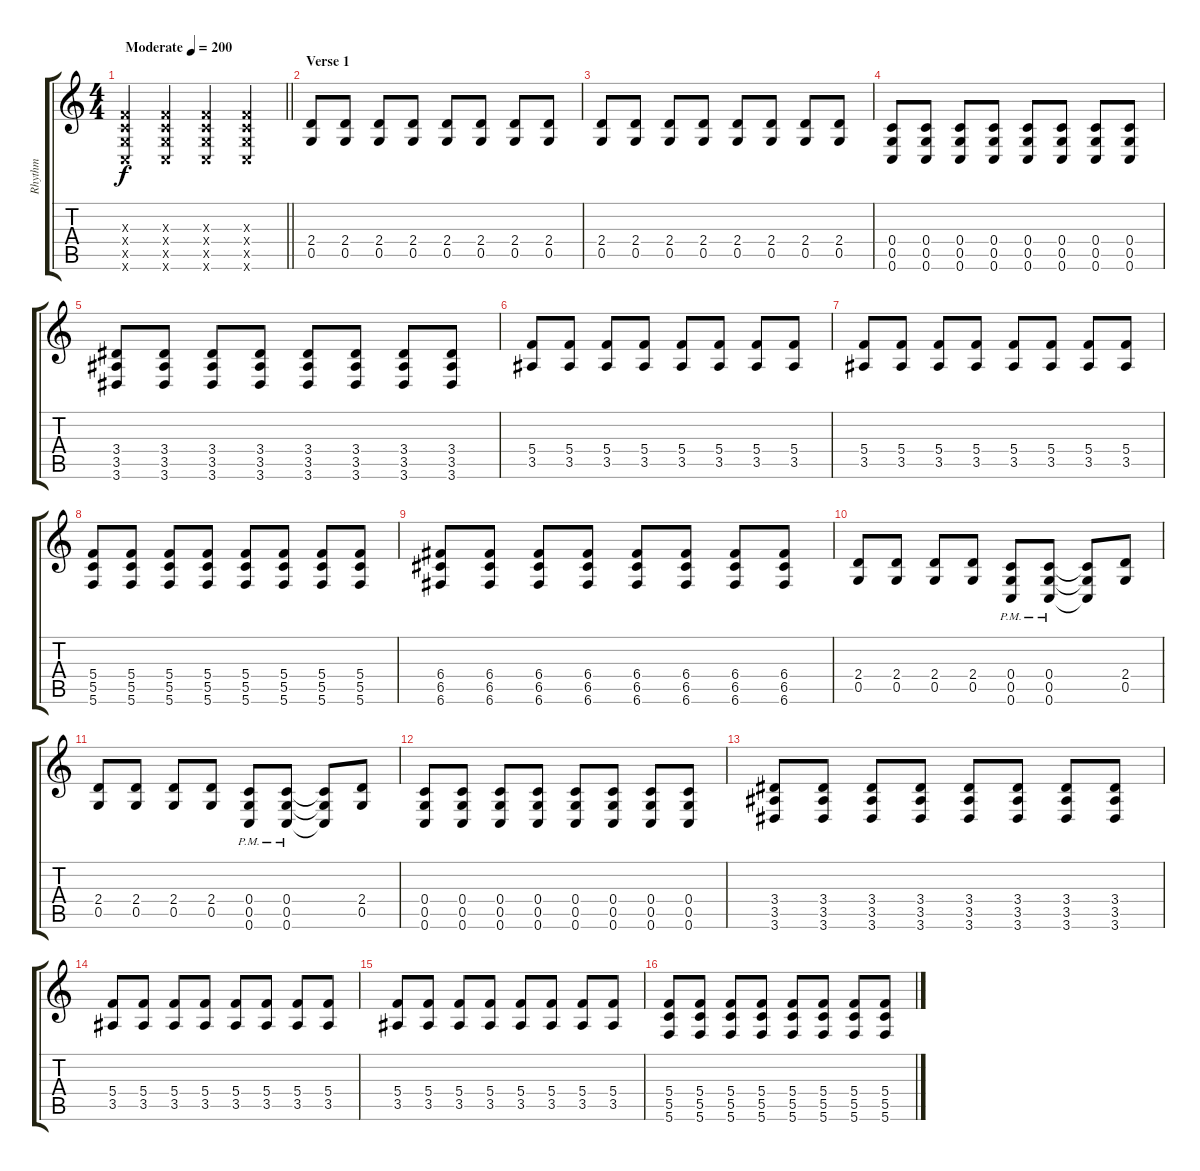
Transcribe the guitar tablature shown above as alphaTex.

\track ("Rhythm" "Rhythm") {instrument distortionguitar}
\staff {score tabs}
\tuning (D4 A3 F3 C3 G2 C2) {hide}
\ts (4 4)
\tempo (200 "Moderate")
\clef g2
\barLineRight lightlight
\ks c
(0.3{x} 0.4{x} 0.5{x} 0.6{x}).4{dy f instrument guitarfretnoise} (0.3{x} 0.4{x} 0.5{x} 0.6{x}).4 (0.3{x} 0.4{x} 0.5{x} 0.6{x}).4 (0.3{x} 0.4{x} 0.5{x} 0.6{x}).4 |
\section ("" "Verse 1")
(2.4 0.5).8{instrument distortionguitar} (2.4 0.5).8 (2.4 0.5).8 (2.4 0.5).8 (2.4 0.5).8 (2.4 0.5).8 (2.4 0.5).8 (2.4 0.5).8 |
(2.4 0.5).8 (2.4 0.5).8 (2.4 0.5).8 (2.4 0.5).8 (2.4 0.5).8 (2.4 0.5).8 (2.4 0.5).8 (2.4 0.5).8 |
(0.4 0.5 0.6).8 (0.4 0.5 0.6).8 (0.4 0.5 0.6).8 (0.4 0.5 0.6).8 (0.4 0.5 0.6).8 (0.4 0.5 0.6).8 (0.4 0.5 0.6).8 (0.4 0.5 0.6).8 |
(3.4 3.5 3.6).8 (3.4 3.5 3.6).8 (3.4 3.5 3.6).8 (3.4 3.5 3.6).8 (3.4 3.5 3.6).8 (3.4 3.5 3.6).8 (3.4 3.5 3.6).8 (3.4 3.5 3.6).8 |
(5.4 3.5).8 (5.4 3.5).8 (5.4 3.5).8 (5.4 3.5).8 (5.4 3.5).8 (5.4 3.5).8 (5.4 3.5).8 (5.4 3.5).8 |
(5.4 3.5).8 (5.4 3.5).8 (5.4 3.5).8 (5.4 3.5).8 (5.4 3.5).8 (5.4 3.5).8 (5.4 3.5).8 (5.4 3.5).8 |
(5.4 5.5 5.6).8 (5.4 5.5 5.6).8 (5.4 5.5 5.6).8 (5.4 5.5 5.6).8 (5.4 5.5 5.6).8 (5.4 5.5 5.6).8 (5.4 5.5 5.6).8 (5.4 5.5 5.6).8 |
(6.4 6.5 6.6).8 (6.4 6.5 6.6).8 (6.4 6.5 6.6).8 (6.4 6.5 6.6).8 (6.4 6.5 6.6).8 (6.4 6.5 6.6).8 (6.4 6.5 6.6).8 (6.4 6.5 6.6).8 |
(2.4 0.5).8 (2.4 0.5).8 (2.4 0.5).8 (2.4 0.5).8 (0.4{pm} 0.5 0.6).8 (0.4{pm} 0.5 0.6).8 (0.4{t} 0.5{t} 0.6{t}).8 (2.4 0.5).8 |
(2.4 0.5).8 (2.4 0.5).8 (2.4 0.5).8 (2.4 0.5).8 (0.4{pm} 0.5 0.6).8 (0.4{pm} 0.5 0.6).8 (0.4{t} 0.5{t} 0.6{t}).8 (2.4 0.5).8 |
(0.4 0.5 0.6).8 (0.4 0.5 0.6).8 (0.4 0.5 0.6).8 (0.4 0.5 0.6).8 (0.4 0.5 0.6).8 (0.4 0.5 0.6).8 (0.4 0.5 0.6).8 (0.4 0.5 0.6).8 |
(3.4 3.5 3.6).8 (3.4 3.5 3.6).8 (3.4 3.5 3.6).8 (3.4 3.5 3.6).8 (3.4 3.5 3.6).8 (3.4 3.5 3.6).8 (3.4 3.5 3.6).8 (3.4 3.5 3.6).8 |
(5.4 3.5).8 (5.4 3.5).8 (5.4 3.5).8 (5.4 3.5).8 (5.4 3.5).8 (5.4 3.5).8 (5.4 3.5).8 (5.4 3.5).8 |
(5.4 3.5).8 (5.4 3.5).8 (5.4 3.5).8 (5.4 3.5).8 (5.4 3.5).8 (5.4 3.5).8 (5.4 3.5).8 (5.4 3.5).8 |
(5.4 5.5 5.6).8 (5.4 5.5 5.6).8 (5.4 5.5 5.6).8 (5.4 5.5 5.6).8 (5.4 5.5 5.6).8 (5.4 5.5 5.6).8 (5.4 5.5 5.6).8 (5.4 5.5 5.6).8
